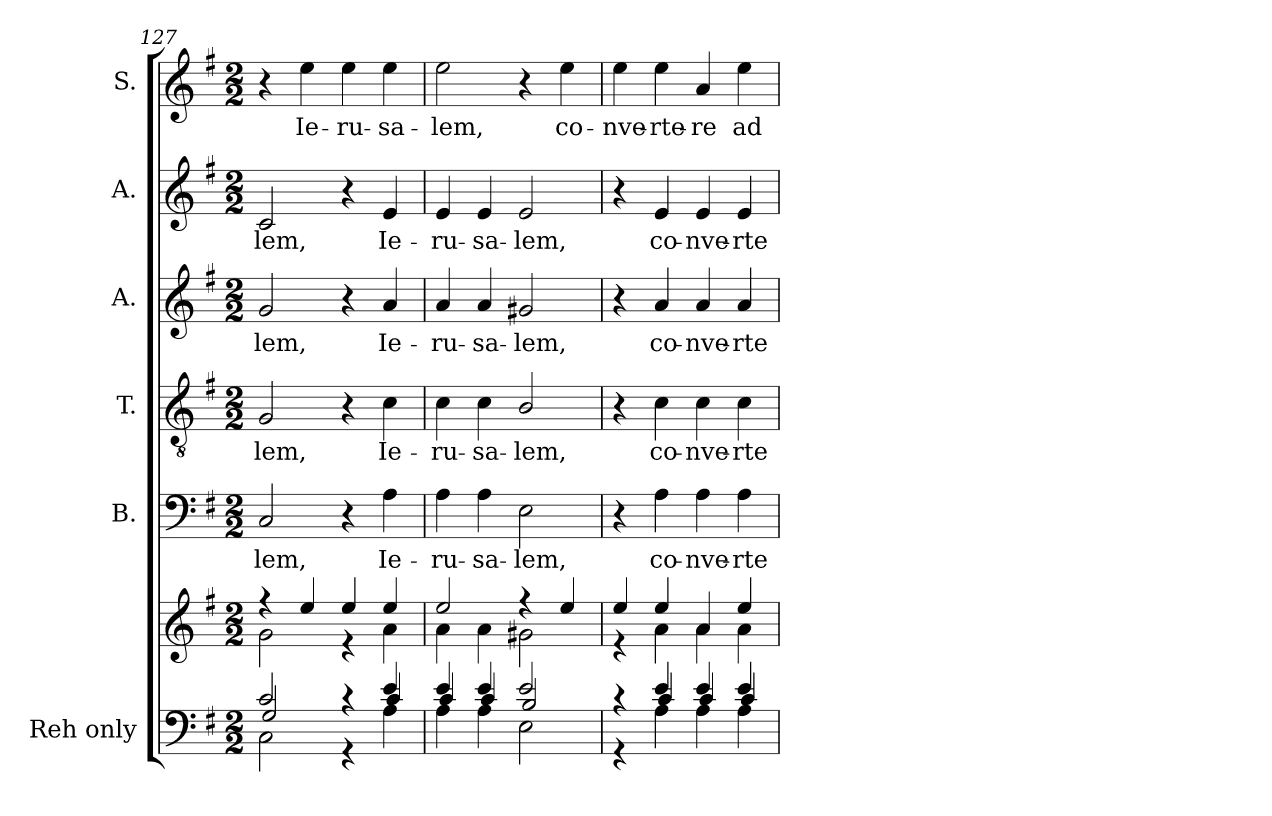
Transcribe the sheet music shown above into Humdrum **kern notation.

**kern	**kern	**kern	**text	**kern	**text	**kern	**text	**kern	**text	**kern	**text
*part6	*part6	*part5	*part5	*part4	*part4	*part3	*part3	*part2	*part2	*part1	*part1
*staff7	*staff6	*staff5	*staff5	*staff4	*staff4	*staff3	*staff3	*staff2	*staff2	*staff1	*staff1
*I"Reh  only	*	*I"B.	*	*I"T.	*	*I"A.	*	*I"A.	*	*I"S.	*
*	*	*I'B.	*	*I'T.	*	*I'A.	*	*I'A.	*	*	*
*clefF4	*clefG2	*clefF4	*	*clefGv2	*	*clefG2	*	*clefG2	*	*clefG2	*
*	*	*	*	*ITrd7c12	*	*	*	*	*	*	*
*k[f#]	*k[f#]	*k[f#]	*	*k[f#]	*	*k[f#]	*	*k[f#]	*	*k[f#]	*
*G:	*G:	*G:	*	*G:	*	*G:	*	*G:	*	*G:	*
*M2/2	*M2/2	*M2/2	*	*M2/2	*	*M2/2	*	*M2/2	*	*M2/2	*
=127	=127	=127	=127	=127	=127	=127	=127	=127	=127	=127	=127
*^	*^	*	*	*	*	*	*	*	*	*	*
*	*^	*	*^	*	*	*	*	*	*	*	*	*	*
!	!	!	!	!	!	!	!LO:LY:b	!	!LO:LY:b	!	!LO:LY:b	!	!LO:LY:b	!	!
2c/	2G/	2C\	4r	2g\	2ryy	2C/	-lem,	2GG/	-lem,	2g/	-lem,	2c/	-lem,	4r	.
!	!	!	!	!	!	!	!	!	!	!	!	!	!	!	!LO:LY:b
.	.	.	4ee/	.	.	.	.	.	.	.	.	.	.	4ee\	Ie-
!	!	!	!	!	!	!	!	!	!	!	!	!	!	!	!LO:LY:b
4ryy	4r	4r	4ee/	4r	4ryy	4r	.	4r	.	4r	.	4r	.	4ee\	-ru-
!	!	!	!	!	!	!	!LO:LY:b	!	!LO:LY:b	!	!LO:LY:b	!	!LO:LY:b	!	!LO:LY:b
4e/	4c/	4A\	4ee/	4a\	4ryy	4A\	Ie-	4C\	Ie-	4a/	Ie-	4e/	Ie-	4ee\	-sa-
=128	=128	=128	=128	=128	=128	=128	=128	=128	=128	=128	=128	=128	=128	=128	=128
!	!	!	!	!	!	!	!LO:LY:b	!	!LO:LY:b	!	!LO:LY:b	!	!LO:LY:b	!	!LO:LY:b
*	*	*	*	*v	*v	*	*	*	*	*	*	*	*	*	*
4e/	4c/	4A\	2ee/	4a\	4A\	-ru-	4C\	-ru-	4a/	-ru-	4e/	-ru-	2ee\	-lem,
!	!	!	!	!	!	!LO:LY:b	!	!LO:LY:b	!	!LO:LY:b	!	!LO:LY:b	!	!
4e/	4c/	4A\	.	4a\	4A\	-sa-	4C\	-sa-	4a/	-sa-	4e/	-sa-	.	.
!	!	!	!	!	!	!LO:LY:b	!	!LO:LY:b	!	!LO:LY:b	!	!LO:LY:b	!	!
2e/	2B/	2E\	4r	2g#X\	2E\	-lem,	2BB/	-lem,	2g#X/	-lem,	2e/	-lem,	4r	.
!	!	!	!	!	!	!	!	!	!	!	!	!	!	!LO:LY:b
.	.	.	4ee/	.	.	.	.	.	.	.	.	.	4ee\	co-
=129	=129	=129	=129	=129	=129	=129	=129	=129	=129	=129	=129	=129	=129	=129
*	*	*	*	*^	*	*	*	*	*	*	*	*	*	*
!	!	!	!	!	!	!	!	!	!	!	!	!	!	!	!LO:LY:b
4ryy	4r	4r	4ee/	4r	4ryy	4r	.	4r	.	4r	.	4r	.	4ee\	-nve-
!	!	!	!	!	!	!	!LO:LY:b	!	!LO:LY:b	!	!LO:LY:b	!	!LO:LY:b	!	!LO:LY:b
4e/	4c/	4A\	4ee/	4a\	2.ryy	4A\	co-	4C\	co-	4a/	co-	4e/	co-	4ee\	-rte-
!	!	!	!	!	!	!	!LO:LY:b	!	!LO:LY:b	!	!LO:LY:b	!	!LO:LY:b	!	!LO:LY:b
4e/	4c/	4A\	4a/	4a\	.	4A\	-nve-	4C\	-nve-	4a/	-nve-	4e/	-nve-	4a/	-re
!	!	!	!	!	!	!	!LO:LY:b	!	!LO:LY:b	!	!LO:LY:b	!	!LO:LY:b	!	!LO:LY:b
4e/	4c/	4A\	4ee/	4a\	.	4A\	-rte-	4C\	-rte-	4a/	-rte-	4e/	-rte-	4ee\	ad
*v	*v	*v	*	*	*	*	*	*	*	*	*	*	*	*	*
*	*v	*v	*v	*	*	*	*	*	*	*	*	*	*
=	=	=	=	=	=	=	=	=	=	=	=
*-	*-	*-	*-	*-	*-	*-	*-	*-	*-	*-	*-
